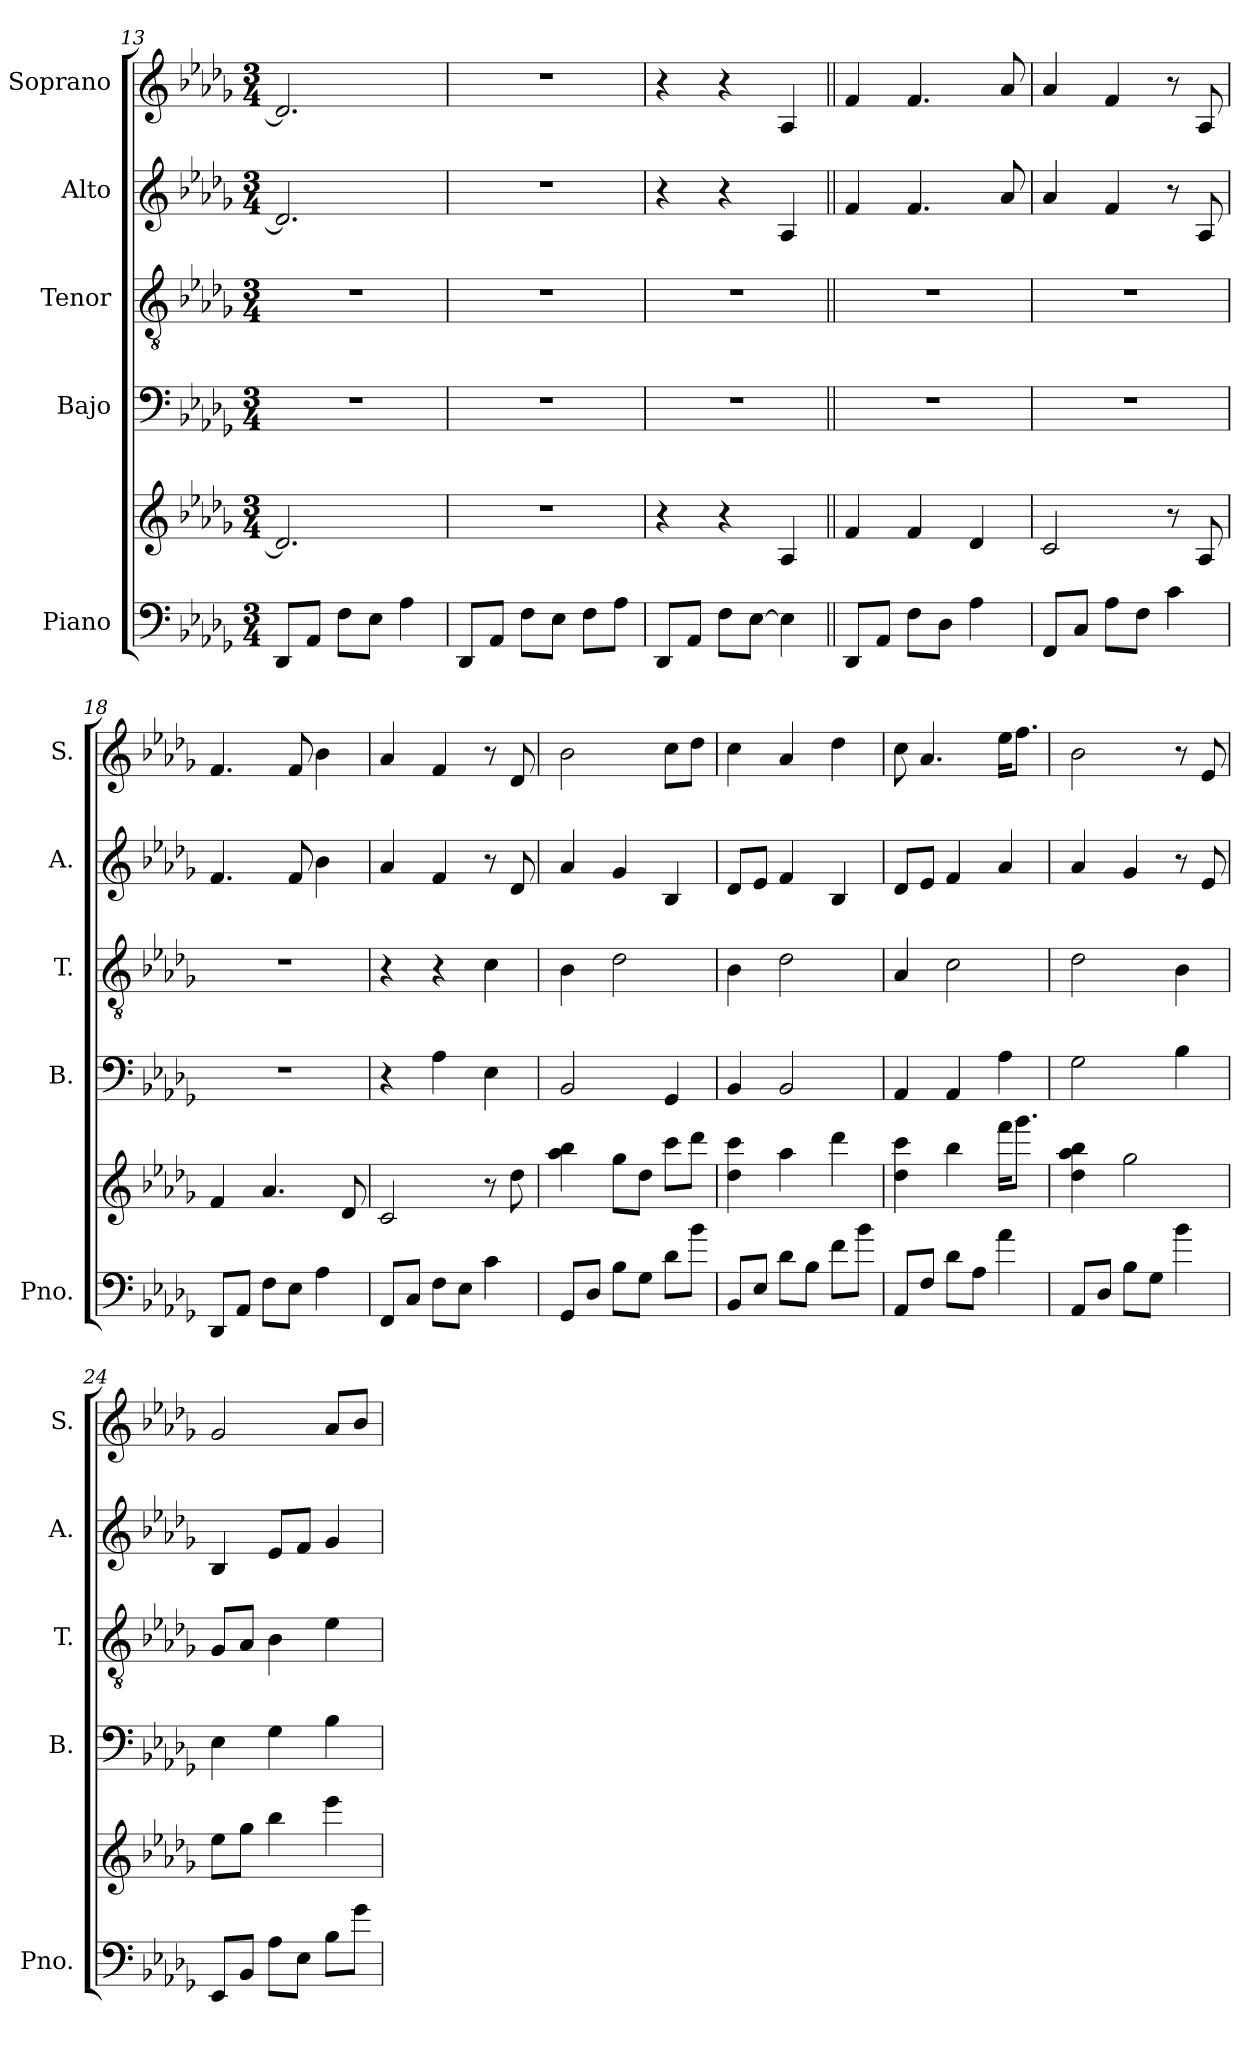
**kern	**kern	**kern	**kern	**kern	**kern
*part5	*part5	*part4	*part3	*part2	*part1
*staff6	*staff5	*staff4	*staff3	*staff2	*staff1
*I"Piano	*	*I"Bajo	*I"Tenor	*I"Alto	*I"Soprano
*I'Pno.	*	*I'B.	*I'T.	*I'A.	*I'S.
*clefF4	*clefG2	*clefF4	*clefGv2	*clefG2	*clefG2
*	*	*	*	*	*ITrd-7c-12
*k[b-e-a-d-g-]	*k[b-e-a-d-g-]	*k[b-e-a-d-g-]	*k[b-e-a-d-g-]	*k[b-e-a-d-g-]	*k[b-e-a-d-g-]
*M3/4	*M3/4	*M3/4	*M3/4	*M3/4	*M3/4
=13	=13	=13	=13	=13	=13
8DD-/L	2.d-/]	2.r	2.r	2.d-/]	2.dd-/]
8AA-/J	.	.	.	.	.
8F\L	.	.	.	.	.
8E-\J	.	.	.	.	.
4A-\	.	.	.	.	.
=14	=14	=14	=14	=14	=14
8DD-/L	2.r	2.r	2.r	2.r	2.r
8AA-/J	.	.	.	.	.
8F\L	.	.	.	.	.
8E-\J	.	.	.	.	.
8F\L	.	.	.	.	.
8A-\J	.	.	.	.	.
=15	=15	=15	=15	=15	=15
8DD-/L	4r	2.r	2.r	4r	4r
8AA-/J	.	.	.	.	.
8F\L	4r	.	.	4r	4r
[8E-\J	.	.	.	.	.
4E-\]	4A-/	.	.	4A-/	4a-/
=16||	=16||	=16||	=16||	=16||	=16||
8DD-/L	4f/	2.r	2.r	4f/	4ff/
8AA-/J	.	.	.	.	.
8F\L	4f/	.	.	4.f/	4.ff/
8D-\J	.	.	.	.	.
4A-\	4d-/	.	.	.	.
.	.	.	.	8a-/	8aa-/
=17	=17	=17	=17	=17	=17
8FF/L	2c/	2.r	2.r	4a-/	4aa-/
8C/J	.	.	.	.	.
8A-\L	.	.	.	4f/	4ff/
8F\J	.	.	.	.	.
4c\	8r	.	.	8r	8r
.	8A-/	.	.	8A-/	8a-/
=18	=18	=18	=18	=18	=18
8DD-/L	4f/	2.r	2.r	4.f/	4.ff/
8AA-/J	.	.	.	.	.
8F\L	4.a-/	.	.	.	.
8E-\J	.	.	.	8f/	8ff/
4A-\	.	.	.	4b-\	4bb-\
.	8d-/	.	.	.	.
=19	=19	=19	=19	=19	=19
8FF/L	2c/	4r	4r	4a-/	4aa-/
8C/J	.	.	.	.	.
8F\L	.	4A-\	4r	4f/	4ff/
8E-\J	.	.	.	.	.
4c\	8r	4E-\	4c\	8r	8r
.	8dd-\	.	.	8d-/	8dd-/
=20	=20	=20	=20	=20	=20
8GG-/L	4aa-\ 4bb-\	2BB-/	4B-\	4a-/	2bb-\
8D-/J	.	.	.	.	.
8B-\L	8gg-\L	.	2d-\	4g-/	.
8G-\J	8dd-\J	.	.	.	.
8d-\L	8ccc\L	4GG-/	.	4B-/	8ccc\L
8b-\J	8ddd-\J	.	.	.	8ddd-\J
=21	=21	=21	=21	=21	=21
8BB-/L	4dd-\ 4ccc\	4BB-/	4B-\	8d-/L	4ccc\
8E-/J	.	.	.	8e-/J	.
8d-\L	4aa-\	2BB-/	2d-\	4f/	4aa-/
8B-\J	.	.	.	.	.
8f\L	4ddd-\	.	.	4B-/	4ddd-\
8b-\J	.	.	.	.	.
=22	=22	=22	=22	=22	=22
8AA-/L	4dd-\ 4ccc\	4AA-/	4A-/	8d-/L	8ccc\
8F/J	.	.	.	8e-/J	4.aa-/
8d-\L	4bb-\	4AA-/	2c\	4f/	.
8A-\J	.	.	.	.	.
4a-\	16fff\KL	4A-\	.	4a-/	16eee-\KL
.	8.ggg-\J	.	.	.	8.fff\J
=23	=23	=23	=23	=23	=23
8AA-/L	4dd-\ 4aa-\ 4bb-\	2G-\	2d-\	4a-/	2bb-\
8D-/J	.	.	.	.	.
8B-\L	2gg-\	.	.	4g-/	.
8G-\J	.	.	.	.	.
4b-\	.	4B-\	4B-\	8r	8r
.	.	.	.	8e-/	8ee-/
=24	=24	=24	=24	=24	=24
8EE-/L	8ee-\L	4E-\	8G-/L	4B-/	2gg-/
8BB-/J	8gg-\J	.	8A-/J	.	.
8A-\L	4bb-\	4G-\	4B-\	8e-/L	.
8E-\J	.	.	.	8f/J	.
8B-\L	4eee-\	4B-\	4e-\	4g-/	8aa-/L
8g-\J	.	.	.	.	8bb-/J
=	=	=	=	=	=
*-	*-	*-	*-	*-	*-
